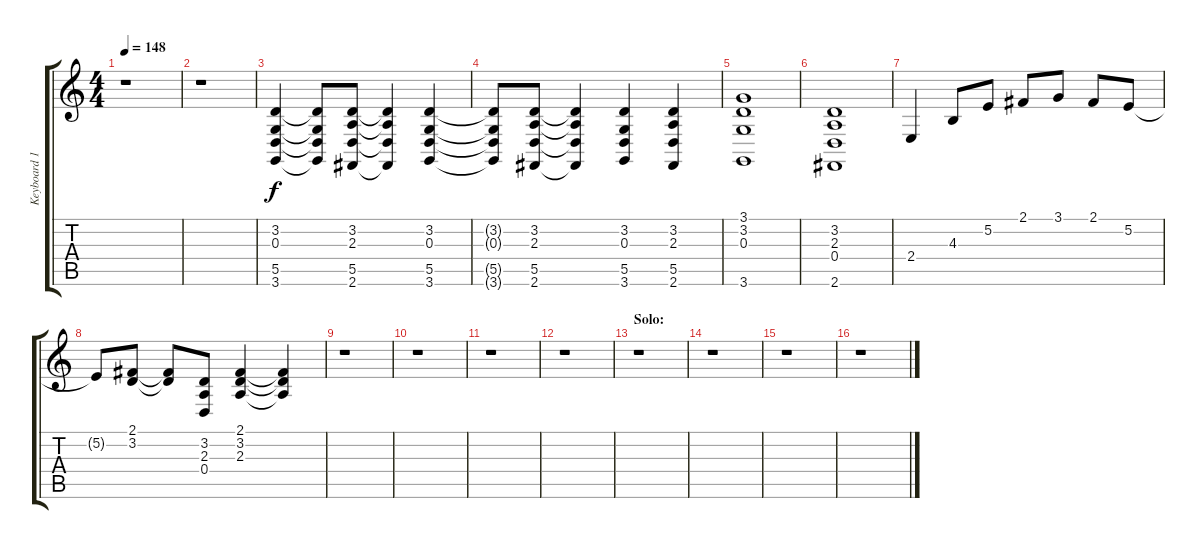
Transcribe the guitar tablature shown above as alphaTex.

\track ("Keyboard 1" "Keyboard 1") {instrument acousticgrandpiano}
\staff {score tabs}
\tuning (E4 B3 G3 D3 A2 E2) {hide}
\ts (4 4)
\tempo 148
\clef g2
\ks c
r.1{dy f} |
r.1 |
(3.2 0.3 5.5 3.6).4 (3.2{t} 0.3{t} 5.5{t} 3.6{t}).8 (3.2 2.3 5.5 2.6).8 (3.2{t} 2.3{t} 5.5{t} 2.6{t}).4 (3.2 0.3 5.5 3.6).4 |
(3.2{t} 0.3{t} 5.5{t} 3.6{t}).8 (3.2 2.3 5.5 2.6).8 (3.2{t} 2.3{t} 5.5{t} 2.6{t}).4 (3.2 0.3 5.5 3.6).4 (3.2 2.3 5.5 2.6).4 |
(3.1 3.2 0.3 3.6).1 |
(3.2 2.3 0.4 2.6).1 |
2.4.4 4.3.8 5.2.8 2.1.8 3.1.8 2.1.8 5.2.8 |
5.2{t}.8 (2.1 3.2).8 (2.1{t} 3.2{t}).8 (3.2 2.3 0.4).8 (2.1 3.2 2.3).4 (2.1{t} 3.2{t} 2.3{t}).4 |
r.1 |
r.1 |
r.1 |
r.1 |
\section ("" "Solo:")
r.1 |
r.1 |
r.1 |
r.1
